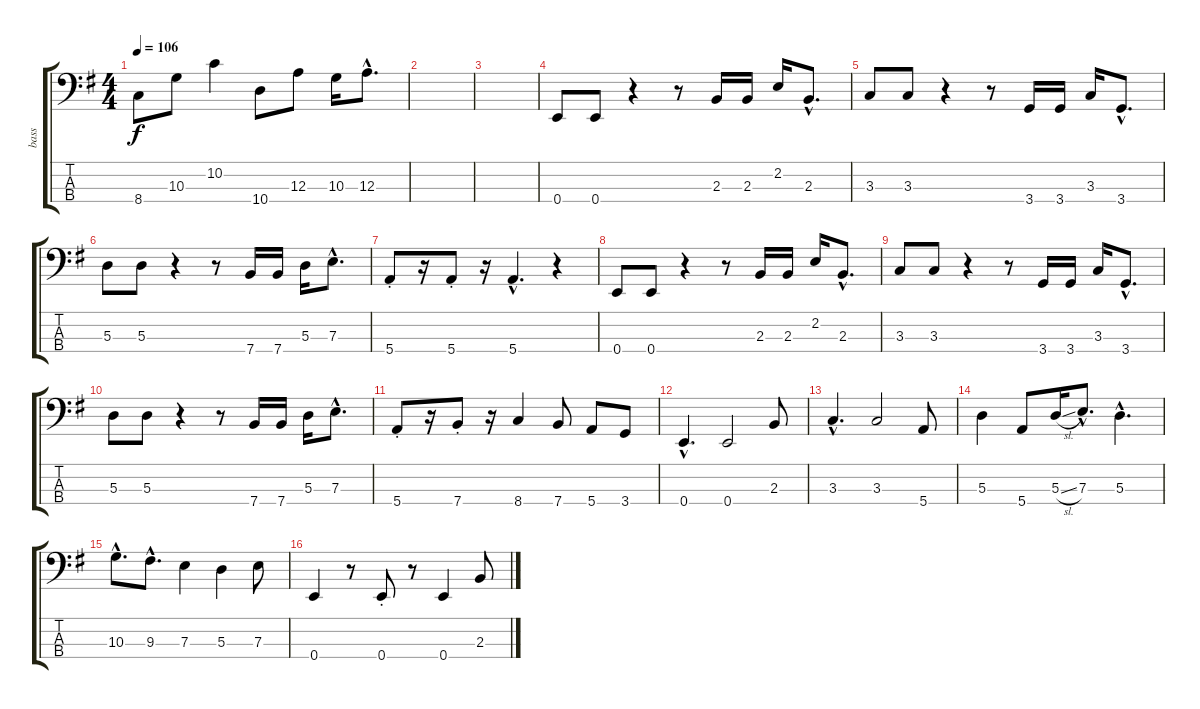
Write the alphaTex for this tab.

\track ("bass" "bass") {instrument electricbassfinger}
\staff {score tabs}
\tuning (G2 D2 A1 E1) {hide}
\ts (4 4)
\tempo 106
\clef f4
\ks eminor
8.4.8{dy f} 10.3.8 10.2.4 10.4.8 12.3.8 10.3.16 12.3{hac}.8{d} |
|
|
0.4.8 0.4.8 r.4 r.8 2.3.16 2.3.16 2.2.16 2.3{hac}.8{d} |
3.3.8 3.3.8 r.4 r.8 3.4.16 3.4.16 3.3.16 3.4{hac}.8{d} |
5.3.8 5.3.8 r.4 r.8 7.4.16 7.4.16 5.3.16 7.3{hac}.8{d} |
5.4{st}.8 r.16 5.4{st}.8 r.16 5.4{hac}.4{d} r.4 |
0.4.8 0.4.8 r.4 r.8 2.3.16 2.3.16 2.2.16 2.3{hac}.8{d} |
3.3.8 3.3.8 r.4 r.8 3.4.16 3.4.16 3.3.16 3.4{hac}.8{d} |
5.3.8 5.3.8 r.4 r.8 7.4.16 7.4.16 5.3.16 7.3{hac}.8{d} |
5.4{st}.8 r.16 7.4{st}.8 r.16 8.4.4 7.4.8 5.4.8 3.4.8 |
0.4{hac}.4{d} 0.4.2 2.3.8 |
3.3{hac}.4{d} 3.3.2 5.4.8 |
5.3.4 5.4.8 5.3{sl}.16 7.3{hac}.8{d} 5.3{hac}.4{d} |
10.3{hac}.8{d} 9.3{hac}.8{d} 7.3.4 5.3.4 7.3.8 |
0.4.4 r.8 0.4{st}.8 r.8 0.4.4 2.3.8
